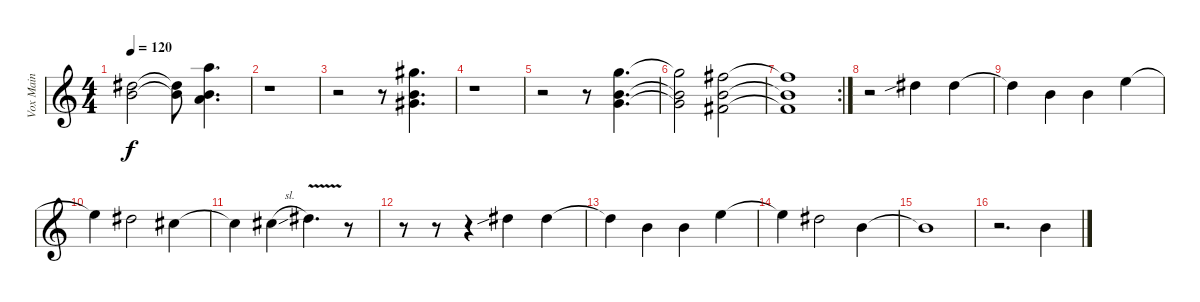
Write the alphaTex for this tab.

\track ("Vox Main" "Vox Main") {instrument electricbasspick}
\staff {score}
\tuning (Db4 Ab3 E3 B2 Gb2 B1) {hide}
\ts (4 4)
\tempo 120
\clef g2
\ks c
(2.1{t} 3.2{t}).2{dy f} (2.1{t} 3.2{t}).8 (8.1 3.2 5.3).4{d} |
r.1 |
r.2 r.8 (7.1 3.2 4.3).4{d} |
r.1 |
r.2 r.8 (6.1 3.2 3.3).4{d} |
(6.1{t} 3.2{t} 3.3{t}).2 (5.1 3.2 2.3).2 |
\rc 2
(5.1{t} 3.2{t} 2.3{t}).1 |
r.2 7.2{sib}.4 7.2.4 |
7.2{t}.4 7.3.4 7.3.4 8.2.4 |
8.2{t}.4 7.2.2 5.2.4 |
5.2{t}.4 5.2{sl}.4 7.2{v}.4{d} r.8 |
r.8 r.8 r.4 7.2{sib}.4 7.2.4 |
7.2{t}.4 7.3.4 7.3.4 8.2.4 |
8.2{t}.4 7.2.2 3.2.4 |
3.2{t}.1 |
r.2{d} 7.3.4
